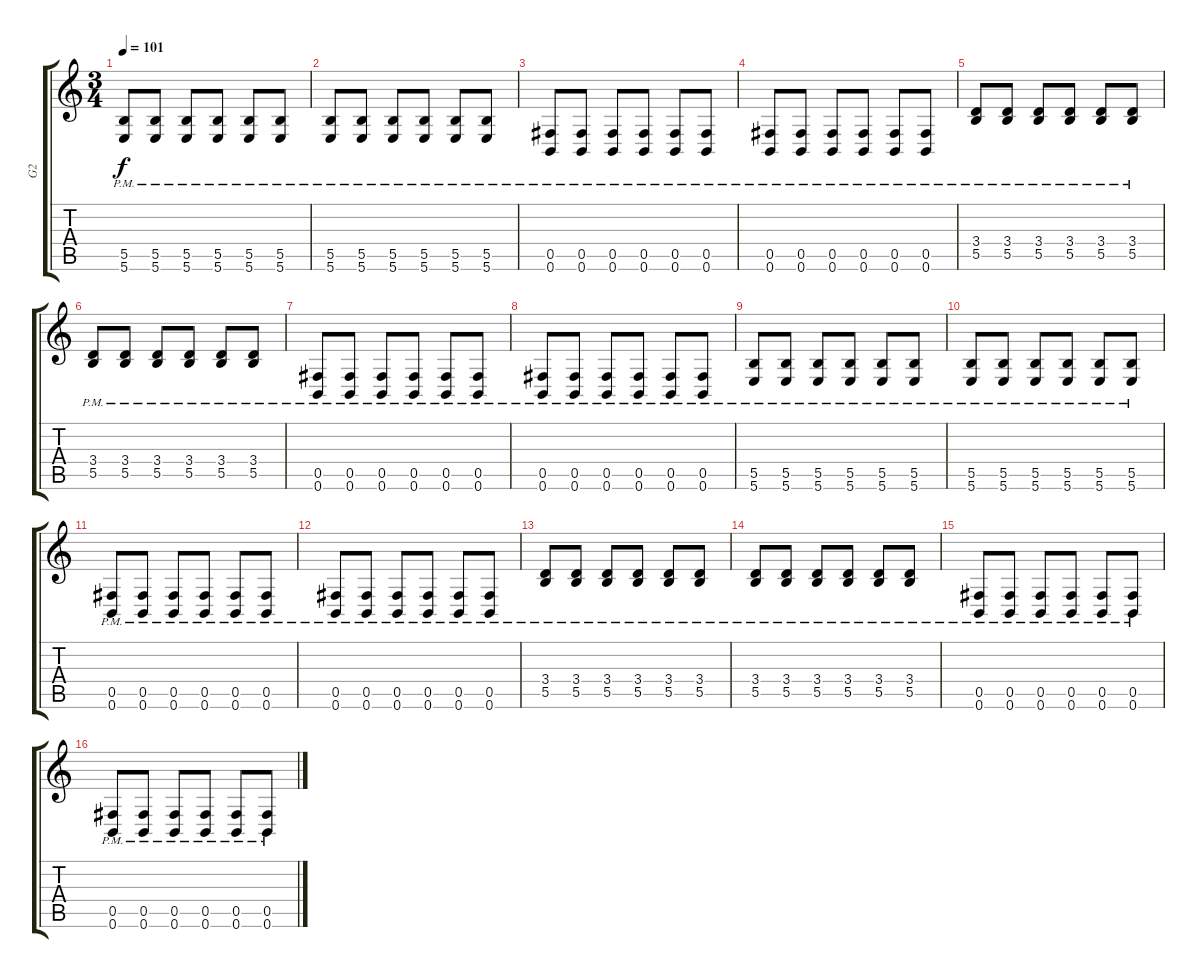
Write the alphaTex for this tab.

\track ("G2" "G2") {instrument distortionguitar}
\staff {score tabs}
\tuning (Db4 Ab3 E3 B2 Gb2 B1) {hide}
\ts (3 4)
\tempo 101
\clef g2
\ks c
(5.5{pm} 5.6{pm}).8{dy f} (5.5{pm} 5.6{pm}).8 (5.5{pm} 5.6{pm}).8 (5.5{pm} 5.6{pm}).8 (5.5{pm} 5.6{pm}).8 (5.5{pm} 5.6{pm}).8 |
(5.5{pm} 5.6{pm}).8 (5.5{pm} 5.6{pm}).8 (5.5{pm} 5.6{pm}).8 (5.5{pm} 5.6{pm}).8 (5.5{pm} 5.6{pm}).8 (5.5{pm} 5.6{pm}).8 |
(0.5{pm} 0.6{pm}).8 (0.5{pm} 0.6{pm}).8 (0.5{pm} 0.6{pm}).8 (0.5{pm} 0.6{pm}).8 (0.5{pm} 0.6{pm}).8 (0.5{pm} 0.6{pm}).8 |
(0.5{pm} 0.6{pm}).8 (0.5{pm} 0.6{pm}).8 (0.5{pm} 0.6{pm}).8 (0.5{pm} 0.6{pm}).8 (0.5{pm} 0.6{pm}).8 (0.5{pm} 0.6{pm}).8 |
(3.4{pm} 5.5{pm}).8 (3.4{pm} 5.5{pm}).8 (3.4{pm} 5.5{pm}).8 (3.4{pm} 5.5{pm}).8 (3.4{pm} 5.5{pm}).8 (3.4{pm} 5.5{pm}).8 |
(3.4{pm} 5.5{pm}).8 (3.4{pm} 5.5{pm}).8 (3.4{pm} 5.5{pm}).8 (3.4{pm} 5.5{pm}).8 (3.4{pm} 5.5{pm}).8 (3.4{pm} 5.5{pm}).8 |
(0.5{pm} 0.6{pm}).8 (0.5{pm} 0.6{pm}).8 (0.5{pm} 0.6{pm}).8 (0.5{pm} 0.6{pm}).8 (0.5{pm} 0.6{pm}).8 (0.5{pm} 0.6{pm}).8 |
(0.5{pm} 0.6{pm}).8 (0.5{pm} 0.6{pm}).8 (0.5{pm} 0.6{pm}).8 (0.5{pm} 0.6{pm}).8 (0.5{pm} 0.6{pm}).8 (0.5{pm} 0.6{pm}).8 |
(5.5{pm} 5.6{pm}).8 (5.5{pm} 5.6{pm}).8 (5.5{pm} 5.6{pm}).8 (5.5{pm} 5.6{pm}).8 (5.5{pm} 5.6{pm}).8 (5.5{pm} 5.6{pm}).8 |
(5.5{pm} 5.6{pm}).8 (5.5{pm} 5.6{pm}).8 (5.5{pm} 5.6{pm}).8 (5.5{pm} 5.6{pm}).8 (5.5{pm} 5.6{pm}).8 (5.5{pm} 5.6{pm}).8 |
(0.5{pm} 0.6{pm}).8 (0.5{pm} 0.6{pm}).8 (0.5{pm} 0.6{pm}).8 (0.5{pm} 0.6{pm}).8 (0.5{pm} 0.6{pm}).8 (0.5{pm} 0.6{pm}).8 |
(0.5{pm} 0.6{pm}).8 (0.5{pm} 0.6{pm}).8 (0.5{pm} 0.6{pm}).8 (0.5{pm} 0.6{pm}).8 (0.5{pm} 0.6{pm}).8 (0.5{pm} 0.6{pm}).8 |
(3.4{pm} 5.5{pm}).8 (3.4{pm} 5.5{pm}).8 (3.4{pm} 5.5{pm}).8 (3.4{pm} 5.5{pm}).8 (3.4{pm} 5.5{pm}).8 (3.4{pm} 5.5{pm}).8 |
(3.4{pm} 5.5{pm}).8 (3.4{pm} 5.5{pm}).8 (3.4{pm} 5.5{pm}).8 (3.4{pm} 5.5{pm}).8 (3.4{pm} 5.5{pm}).8 (3.4{pm} 5.5{pm}).8 |
(0.5{pm} 0.6{pm}).8 (0.5{pm} 0.6{pm}).8 (0.5{pm} 0.6{pm}).8 (0.5{pm} 0.6{pm}).8 (0.5{pm} 0.6{pm}).8 (0.5{pm} 0.6{pm}).8 |
(0.5{pm} 0.6{pm}).8 (0.5{pm} 0.6{pm}).8 (0.5{pm} 0.6{pm}).8 (0.5{pm} 0.6{pm}).8 (0.5{pm} 0.6{pm}).8 (0.5{pm} 0.6{pm}).8
